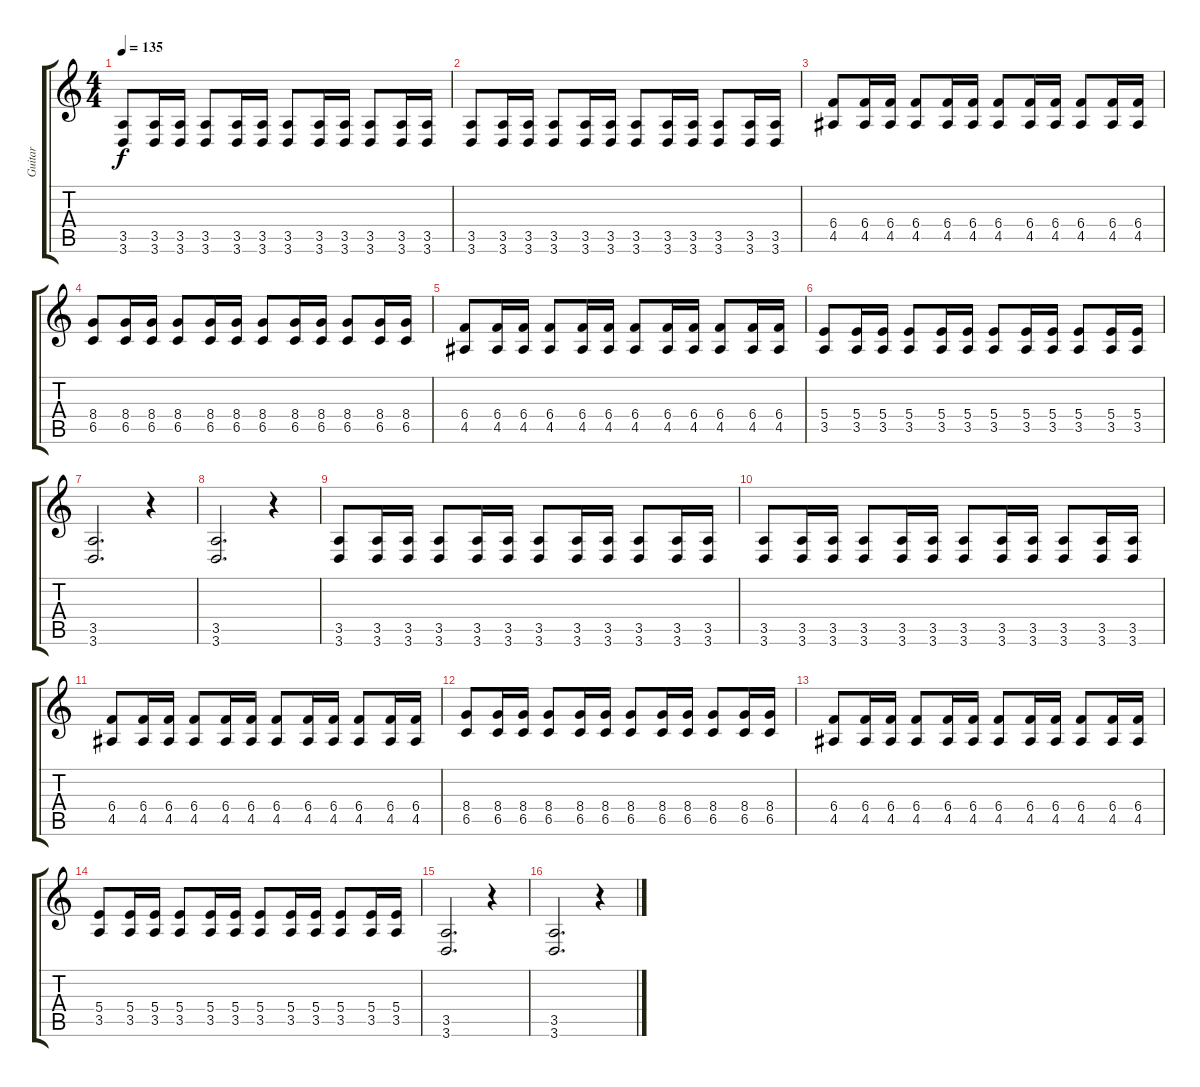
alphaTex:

\track ("Guitar" "Guitar") {instrument distortionguitar}
\staff {score tabs}
\tuning (Db4 Ab3 E3 B2 Gb2 B1) {hide}
\ts (4 4)
\tempo 135
\clef g2
\ks c
(3.5 3.6).8{dy f instrument electricguitarmuted} (3.5 3.6).16 (3.5 3.6).16 (3.5 3.6).8 (3.5 3.6).16 (3.5 3.6).16 (3.5 3.6).8 (3.5 3.6).16 (3.5 3.6).16 (3.5 3.6).8 (3.5 3.6).16 (3.5 3.6).16 |
(3.5 3.6).8 (3.5 3.6).16 (3.5 3.6).16 (3.5 3.6).8 (3.5 3.6).16 (3.5 3.6).16 (3.5 3.6).8 (3.5 3.6).16 (3.5 3.6).16 (3.5 3.6).8 (3.5 3.6).16 (3.5 3.6).16 |
(6.4 4.5).8 (6.4 4.5).16 (6.4 4.5).16 (6.4 4.5).8 (6.4 4.5).16 (6.4 4.5).16 (6.4 4.5).8 (6.4 4.5).16 (6.4 4.5).16 (6.4 4.5).8 (6.4 4.5).16 (6.4 4.5).16 |
(8.4 6.5).8 (8.4 6.5).16 (8.4 6.5).16 (8.4 6.5).8 (8.4 6.5).16 (8.4 6.5).16 (8.4 6.5).8 (8.4 6.5).16 (8.4 6.5).16 (8.4 6.5).8 (8.4 6.5).16 (8.4 6.5).16 |
(6.4 4.5).8 (6.4 4.5).16 (6.4 4.5).16 (6.4 4.5).8 (6.4 4.5).16 (6.4 4.5).16 (6.4 4.5).8 (6.4 4.5).16 (6.4 4.5).16 (6.4 4.5).8 (6.4 4.5).16 (6.4 4.5).16 |
(5.4 3.5).8 (5.4 3.5).16 (5.4 3.5).16 (5.4 3.5).8 (5.4 3.5).16 (5.4 3.5).16 (5.4 3.5).8 (5.4 3.5).16 (5.4 3.5).16 (5.4 3.5).8 (5.4 3.5).16 (5.4 3.5).16 |
(3.5 3.6).2{d instrument distortionguitar} r.4 |
(3.5 3.6).2{d} r.4 |
(3.5 3.6).8{instrument electricguitarmuted} (3.5 3.6).16 (3.5 3.6).16 (3.5 3.6).8 (3.5 3.6).16 (3.5 3.6).16 (3.5 3.6).8 (3.5 3.6).16 (3.5 3.6).16 (3.5 3.6).8 (3.5 3.6).16 (3.5 3.6).16 |
(3.5 3.6).8 (3.5 3.6).16 (3.5 3.6).16 (3.5 3.6).8 (3.5 3.6).16 (3.5 3.6).16 (3.5 3.6).8 (3.5 3.6).16 (3.5 3.6).16 (3.5 3.6).8 (3.5 3.6).16 (3.5 3.6).16 |
(6.4 4.5).8 (6.4 4.5).16 (6.4 4.5).16 (6.4 4.5).8 (6.4 4.5).16 (6.4 4.5).16 (6.4 4.5).8 (6.4 4.5).16 (6.4 4.5).16 (6.4 4.5).8 (6.4 4.5).16 (6.4 4.5).16 |
(8.4 6.5).8 (8.4 6.5).16 (8.4 6.5).16 (8.4 6.5).8 (8.4 6.5).16 (8.4 6.5).16 (8.4 6.5).8 (8.4 6.5).16 (8.4 6.5).16 (8.4 6.5).8 (8.4 6.5).16 (8.4 6.5).16 |
(6.4 4.5).8 (6.4 4.5).16 (6.4 4.5).16 (6.4 4.5).8 (6.4 4.5).16 (6.4 4.5).16 (6.4 4.5).8 (6.4 4.5).16 (6.4 4.5).16 (6.4 4.5).8 (6.4 4.5).16 (6.4 4.5).16 |
(5.4 3.5).8 (5.4 3.5).16 (5.4 3.5).16 (5.4 3.5).8 (5.4 3.5).16 (5.4 3.5).16 (5.4 3.5).8 (5.4 3.5).16 (5.4 3.5).16 (5.4 3.5).8 (5.4 3.5).16 (5.4 3.5).16 |
(3.5 3.6).2{d instrument distortionguitar} r.4 |
(3.5 3.6).2{d} r.4
